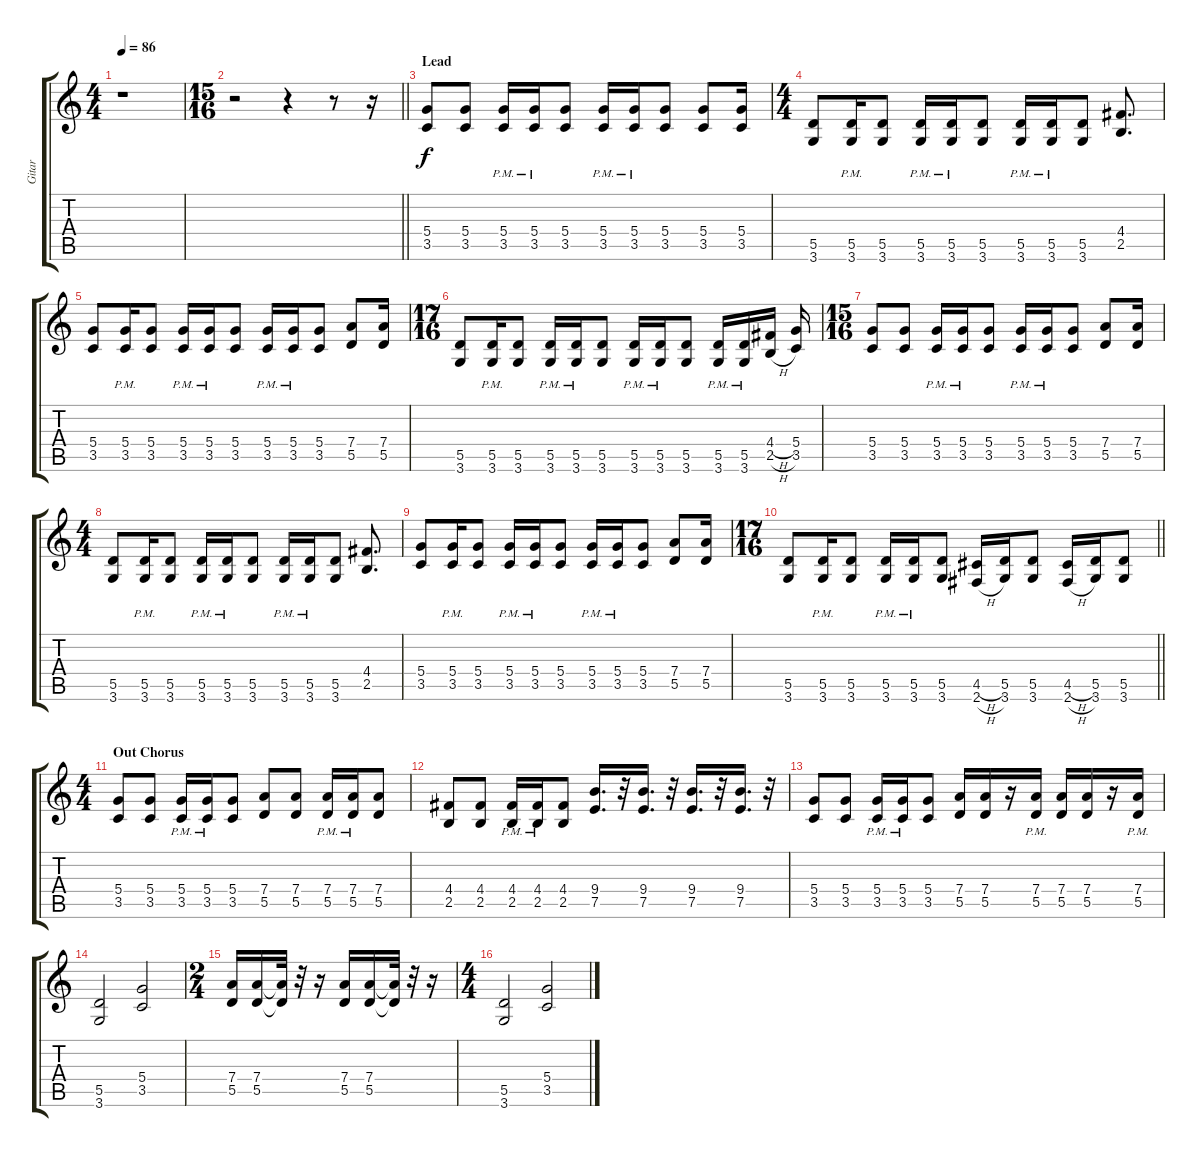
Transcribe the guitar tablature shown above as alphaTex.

\track ("Gitar" "Gitar") {instrument overdrivenguitar}
\staff {score tabs}
\tuning (E4 B3 G3 D3 A2 E2) {hide}
\ts (4 4)
\tempo 86
\clef g2
\ks c
r.1{dy f} |
\ts (15 16)
\barLineRight lightlight
r.2 r.4 r.8 r.16 |
\section ("" "Lead")
(5.4 3.5).8 (5.4 3.5).8 (5.4{pm} 3.5{pm}).16 (5.4{pm} 3.5{pm}).16 (5.4 3.5).8 (5.4{pm} 3.5{pm}).16 (5.4{pm} 3.5{pm}).16 (5.4 3.5).8 (5.4 3.5).8 (5.4 3.5).16 |
\ts (4 4)
(5.5 3.6).8 (5.5{pm} 3.6{pm}).16 (5.5 3.6).8 (5.5{pm} 3.6{pm}).16 (5.5{pm} 3.6{pm}).16 (5.5 3.6).8 (5.5{pm} 3.6{pm}).16 (5.5{pm} 3.6{pm}).16 (5.5 3.6).8 (4.4 2.5).8{d} |
(5.4 3.5).8 (5.4{pm} 3.5{pm}).16 (5.4 3.5).8 (5.4{pm} 3.5{pm}).16 (5.4{pm} 3.5{pm}).16 (5.4 3.5).8 (5.4{pm} 3.5{pm}).16 (5.4{pm} 3.5{pm}).16 (5.4 3.5).8 (7.4 5.5).8 (7.4 5.5).16 |
\ts (17 16)
(5.5 3.6).8 (5.5{pm} 3.6{pm}).16 (5.5 3.6).8 (5.5{pm} 3.6{pm}).16 (5.5{pm} 3.6{pm}).16 (5.5 3.6).8 (5.5{pm} 3.6{pm}).16 (5.5{pm} 3.6{pm}).16 (5.5 3.6).8 (5.5{pm} 3.6{pm}).16 (5.5{pm} 3.6{pm}).16 (4.4{h} 2.5{h}).16 (5.4 3.5).16 |
\ts (15 16)
(5.4 3.5).8 (5.4 3.5).8 (5.4{pm} 3.5{pm}).16 (5.4{pm} 3.5{pm}).16 (5.4 3.5).8 (5.4{pm} 3.5{pm}).16 (5.4{pm} 3.5{pm}).16 (5.4 3.5).8 (7.4 5.5).8 (7.4 5.5).16 |
\ts (4 4)
(5.5 3.6).8 (5.5{pm} 3.6{pm}).16 (5.5 3.6).8 (5.5{pm} 3.6{pm}).16 (5.5{pm} 3.6{pm}).16 (5.5 3.6).8 (5.5{pm} 3.6{pm}).16 (5.5{pm} 3.6{pm}).16 (5.5 3.6).8 (4.4 2.5).8{d} |
(5.4 3.5).8 (5.4{pm} 3.5{pm}).16 (5.4 3.5).8 (5.4{pm} 3.5{pm}).16 (5.4{pm} 3.5{pm}).16 (5.4 3.5).8 (5.4{pm} 3.5{pm}).16 (5.4{pm} 3.5{pm}).16 (5.4 3.5).8 (7.4 5.5).8 (7.4 5.5).16 |
\ts (17 16)
\barLineRight lightlight
(5.5 3.6).8 (5.5{pm} 3.6{pm}).16 (5.5 3.6).8 (5.5{pm} 3.6{pm}).16 (5.5{pm} 3.6{pm}).16 (5.5 3.6).8 (4.5{h} 2.6{h}).16 (5.5 3.6).16 (5.5 3.6).8 (4.5{h} 2.6{h}).16 (5.5 3.6).16 (5.5 3.6).8 |
\ts (4 4)
\section ("" "Out Chorus")
(5.4 3.5).8 (5.4 3.5).8 (5.4{pm} 3.5{pm}).16 (5.4{pm} 3.5{pm}).16 (5.4 3.5).8 (7.4 5.5).8 (7.4 5.5).8 (7.4{pm} 5.5{pm}).16 (7.4{pm} 5.5{pm}).16 (7.4 5.5).8 |
(4.4 2.5).8 (4.4 2.5).8 (4.4{pm} 2.5{pm}).16 (4.4{pm} 2.5{pm}).16 (4.4 2.5).8 (9.4 7.5).16{d} r.32 (9.4 7.5).16{d} r.32 (9.4 7.5).16{d} r.32 (9.4 7.5).16{d} r.32 |
(5.4 3.5).8 (5.4 3.5).8 (5.4{pm} 3.5{pm}).16 (5.4{pm} 3.5{pm}).16 (5.4 3.5).8 (7.4 5.5).16 (7.4 5.5).16 r.16 (7.4{pm} 5.5{pm}).16 (7.4 5.5).16 (7.4 5.5).16 r.16 (7.4{pm} 5.5{pm}).16 |
(5.5 3.6).2 (5.4 3.5).2 |
\ts (2 4)
(7.4 5.5).16 (7.4 5.5).16 (7.4{t} 5.5{t}).32 r.32 r.16 (7.4 5.5).16 (7.4 5.5).16 (7.4{t} 5.5{t}).32 r.32 r.16 |
\ts (4 4)
(5.5 3.6).2 (5.4 3.5).2
